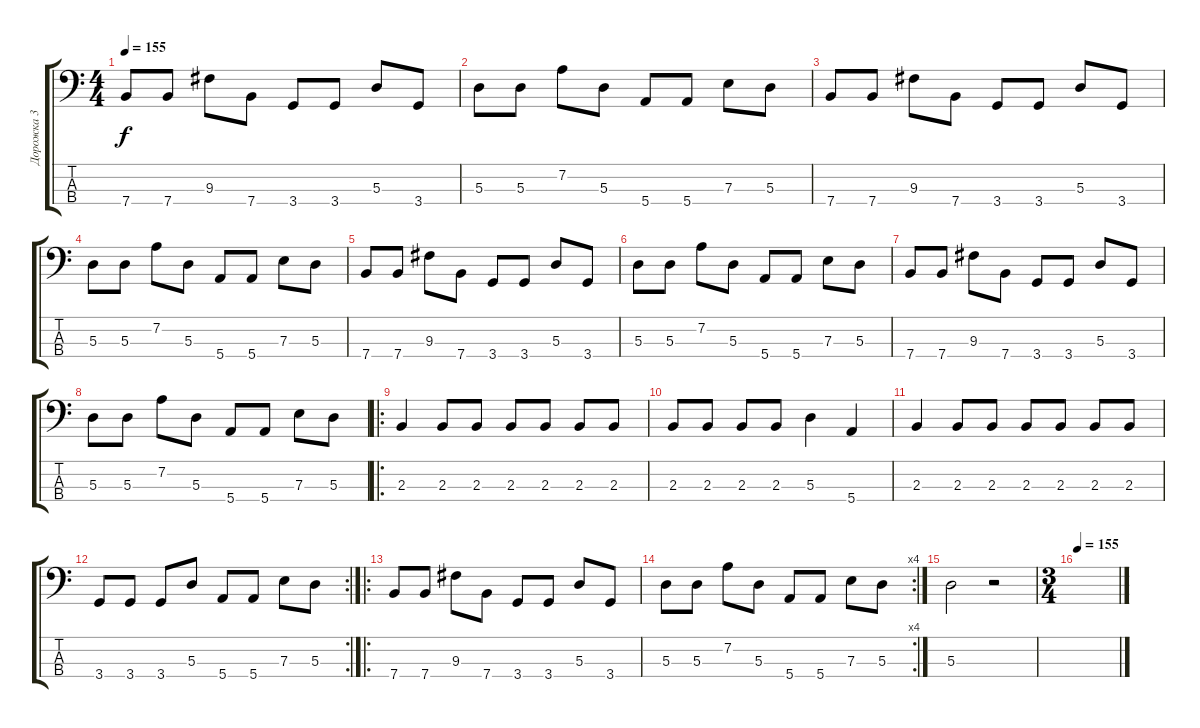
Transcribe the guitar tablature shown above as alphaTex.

\track ("Дорожка 3" "Дорожка 3") {instrument electricbassfinger}
\staff {score tabs}
\tuning (G2 D2 A1 E1) {hide}
\ts (4 4)
\tempo 155
\clef f4
\ks c
7.4.8{dy f} 7.4.8 9.3.8 7.4.8 3.4.8 3.4.8 5.3.8 3.4.8 |
5.3.8 5.3.8 7.2.8 5.3.8 5.4.8 5.4.8 7.3.8 5.3.8 |
7.4.8 7.4.8 9.3.8 7.4.8 3.4.8 3.4.8 5.3.8 3.4.8 |
5.3.8 5.3.8 7.2.8 5.3.8 5.4.8 5.4.8 7.3.8 5.3.8 |
7.4.8 7.4.8 9.3.8 7.4.8 3.4.8 3.4.8 5.3.8 3.4.8 |
5.3.8 5.3.8 7.2.8 5.3.8 5.4.8 5.4.8 7.3.8 5.3.8 |
7.4.8 7.4.8 9.3.8 7.4.8 3.4.8 3.4.8 5.3.8 3.4.8 |
5.3.8 5.3.8 7.2.8 5.3.8 5.4.8 5.4.8 7.3.8 5.3.8 |
\ro
2.3.4 2.3.8 2.3.8 2.3.8 2.3.8 2.3.8 2.3.8 |
2.3.8 2.3.8 2.3.8 2.3.8 5.3.4 5.4.4 |
2.3.4 2.3.8 2.3.8 2.3.8 2.3.8 2.3.8 2.3.8 |
\rc 2
3.4.8 3.4.8 3.4.8 5.3.8 5.4.8 5.4.8 7.3.8 5.3.8 |
\ro
7.4.8 7.4.8 9.3.8 7.4.8 3.4.8 3.4.8 5.3.8 3.4.8 |
\rc 4
5.3.8 5.3.8 7.2.8 5.3.8 5.4.8 5.4.8 7.3.8 5.3.8 |
5.3.2 r.2 |
\ts (3 4)
\tempo 155
